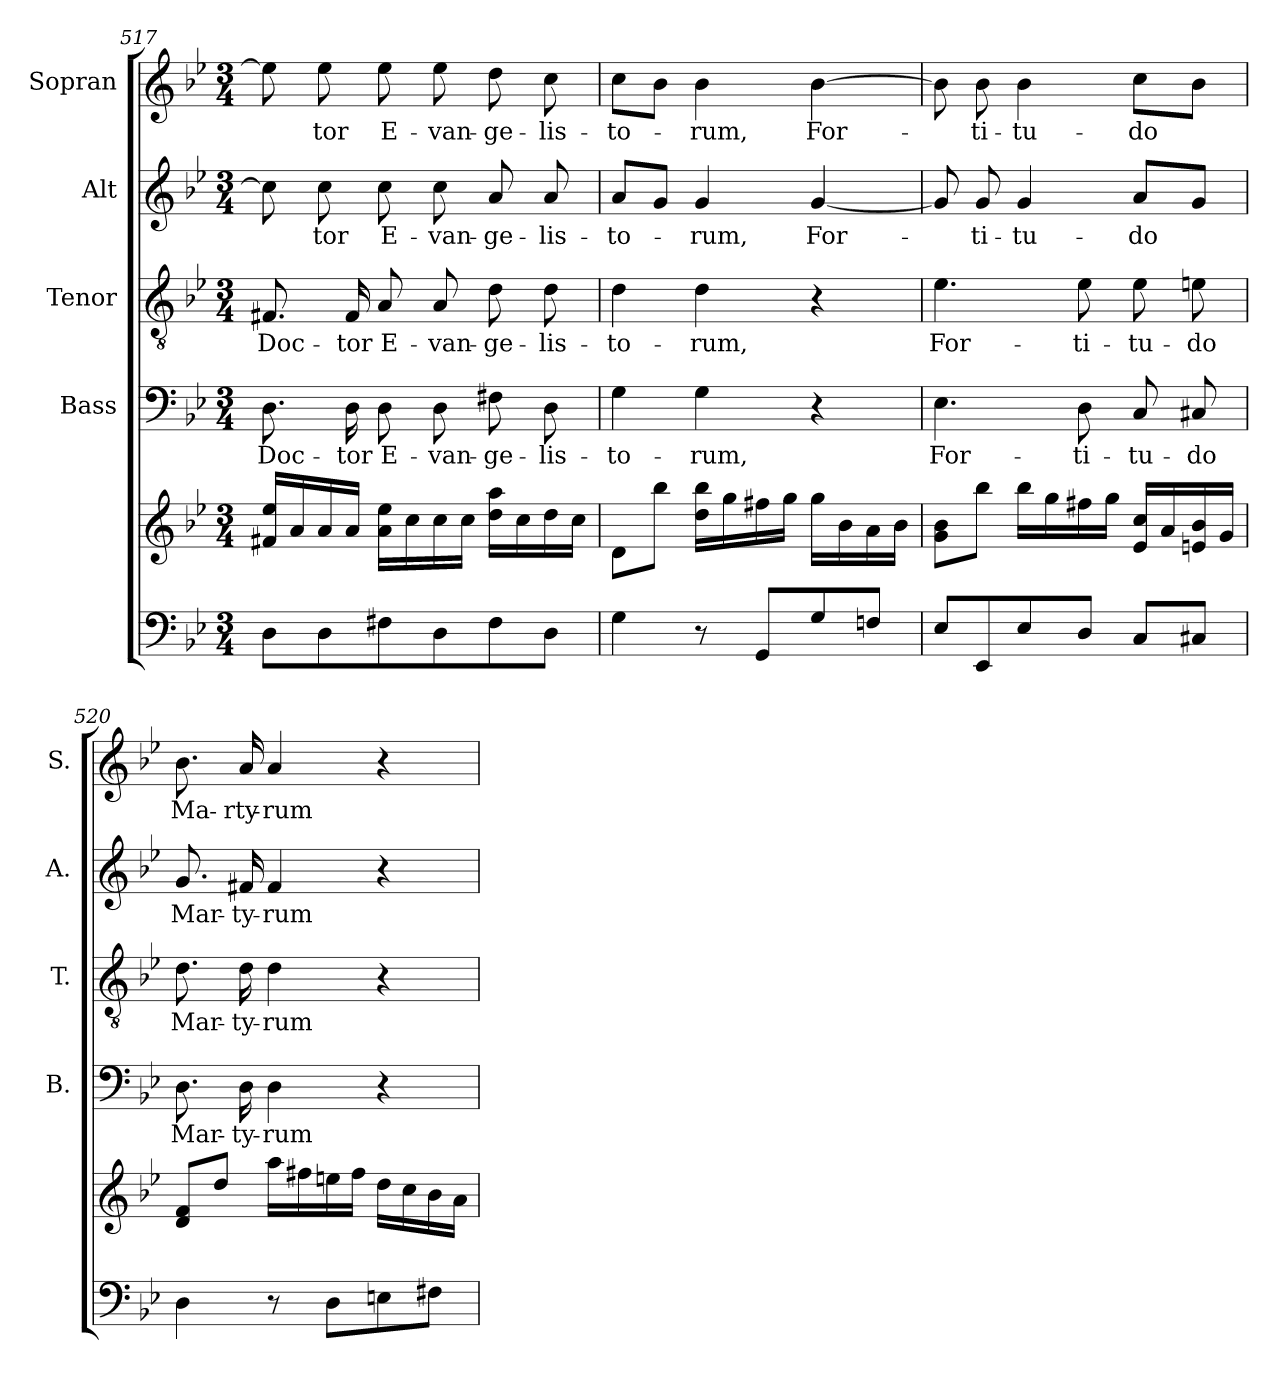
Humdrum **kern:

**kern	**kern	**kern	**text	**kern	**text	**kern	**text	**kern	**text
*part5	*part5	*part4	*part4	*part3	*part3	*part2	*part2	*part1	*part1
*staff6	*staff5	*staff4	*staff4	*staff3	*staff3	*staff2	*staff2	*staff1	*staff1
*	*	*I"Bass	*	*I"Tenor	*	*I"Alt	*	*I"Sopran	*
*	*	*I'B.	*	*I'T.	*	*I'A.	*	*I'S.	*
!!LO:LB:g=z
*clefF4	*clefG2	*clefF4	*	*clefGv2	*	*clefG2	*	*clefG2	*
*k[b-e-]	*k[b-e-]	*k[b-e-]	*	*k[b-e-]	*	*k[b-e-]	*	*k[b-e-]	*
*B-:	*B-:	*B-:	*	*B-:	*	*B-:	*	*B-:	*
*M3/4	*M3/4	*M3/4	*	*M3/4	*	*M3/4	*	*M3/4	*
=517	=517	=517	=517	=517	=517	=517	=517	=517	=517
!	!	!	!LO:LY:b	!	!LO:LY:b	!	!	!	!
8D\L	16f#X/ 16ee-/LL	8.D\	Doc-	8.F#X/	Doc-	8cc\]	.	8ee-\]	.
.	16a/	.	.	.	.	.	.	.	.
!	!	!	!	!	!	!	!LO:LY:b	!	!LO:LY:b
8D\	16a/	.	.	.	.	8cc\	-tor	8ee-\	-tor
!	!	!	!LO:LY:b	!	!LO:LY:b	!	!	!	!
.	16a/JJ	16D\	-tor	16F#/	-tor	.	.	.	.
!	!	!	!LO:LY:b	!	!LO:LY:b	!	!LO:LY:b	!	!LO:LY:b
8F#X\	16a\ 16ee-\LL	8D\	E-	8A/	E-	8cc\	E-	8ee-\	E-
.	16cc\	.	.	.	.	.	.	.	.
!	!	!	!LO:LY:b	!	!LO:LY:b	!	!LO:LY:b	!	!LO:LY:b
8D\	16cc\	8D\	-van-	8A/	-van-	8cc\	-van-	8ee-\	-van-
.	16cc\JJ	.	.	.	.	.	.	.	.
!	!	!	!LO:LY:b	!	!LO:LY:b	!	!LO:LY:b	!	!LO:LY:b
8F#\	16dd\ 16aa\LL	8F#X\	-ge-	8d\	-ge-	8a/	-ge-	8dd\	-ge-
.	16cc\	.	.	.	.	.	.	.	.
!	!	!	!LO:LY:b	!	!LO:LY:b	!	!LO:LY:b	!	!LO:LY:b
8D\J	16dd\	8D\	-lis-	8d\	-lis-	8a/	-lis-	8cc\	-lis-
.	16cc\JJ	.	.	.	.	.	.	.	.
=518	=518	=518	=518	=518	=518	=518	=518	=518	=518
!	!	!	!LO:LY:b	!	!LO:LY:b	!	!LO:LY:b	!	!LO:LY:b
4G\	8d\L	4G\	-to-	4d\	-to-	8a/L	-to-	8cc\L	-to-
.	8bb-\J	.	.	.	.	8g/J	.	8b-\J	.
!	!	!	!LO:LY:b	!	!LO:LY:b	!	!LO:LY:b	!	!LO:LY:b
8r	16dd\ 16bb-\LL	4G\	-rum,	4d\	-rum,	4g/	-rum,	4b-\	-rum,
.	16gg\	.	.	.	.	.	.	.	.
8GG/L	16ff#X\	.	.	.	.	.	.	.	.
.	16gg\JJ	.	.	.	.	.	.	.	.
!	!	!	!	!	!	!	!LO:LY:b	!	!LO:LY:b
8G/	16gg\LL	4r	.	4r	.	[4g/	For-	[4b-\	For-
.	16b-\	.	.	.	.	.	.	.	.
8Fn/J	16a\	.	.	.	.	.	.	.	.
.	16b-\JJ	.	.	.	.	.	.	.	.
=519	=519	=519	=519	=519	=519	=519	=519	=519	=519
!	!	!	!LO:LY:b	!	!LO:LY:b	!	!	!	!
8E-/L	8g\ 8b-\L	4.E-\	For-	4.e-\	For-	8g/]	.	8b-\]	.
!	!	!	!	!	!	!	!LO:LY:b	!	!LO:LY:b
8EE-/	8bb-\J	.	.	.	.	8g/	-ti-	8b-\	-ti-
!	!	!	!	!	!	!	!LO:LY:b	!	!LO:LY:b
8E-/	16bb-\LL	.	.	.	.	4g/	-tu-	4b-\	-tu-
.	16gg\	.	.	.	.	.	.	.	.
!	!	!	!LO:LY:b	!	!LO:LY:b	!	!	!	!
8D/J	16ff#X\	8D\	-ti-	8e-\	-ti-	.	.	.	.
.	16gg\JJ	.	.	.	.	.	.	.	.
!	!	!	!LO:LY:b	!	!LO:LY:b	!	!LO:LY:b	!	!LO:LY:b
8C/L	16e-/ 16cc/LL	8C/	-tu-	8e-\	-tu-	8a/L	-do	8cc\L	-do
.	16a/	.	.	.	.	.	.	.	.
!	!	!	!LO:LY:b	!	!LO:LY:b	!	!	!	!
8C#X/J	16en/ 16b-/	8C#X/	-do	8en\	-do	8g/J	.	8b-\J	.
.	16g/JJ	.	.	.	.	.	.	.	.
!!LO:PB:g=z
=520	=520	=520	=520	=520	=520	=520	=520	=520	=520
!	!	!	!LO:LY:b	!	!LO:LY:b	!	!LO:LY:b	!	!LO:LY:b
4D\	8d/ 8f/L	8.D\	Mar-	8.d\	Mar-	8.g/	Mar-	8.b-\	Ma-
.	8dd/J	.	.	.	.	.	.	.	.
!	!	!	!LO:LY:b	!	!LO:LY:b	!	!LO:LY:b	!	!LO:LY:b
.	.	16D\	-ty-	16d\	-ty-	16f#X/	-ty-	16a/	-rty-
!	!	!	!LO:LY:b	!	!LO:LY:b	!	!LO:LY:b	!	!LO:LY:b
8r	16aa\LL	4D\	-rum	4d\	-rum	4f#/	-rum	4a/	-rum
.	16ff#X\	.	.	.	.	.	.	.	.
8D\L	16een\	.	.	.	.	.	.	.	.
.	16ff#\JJ	.	.	.	.	.	.	.	.
8En\	16dd\LL	4r	.	4r	.	4r	.	4r	.
.	16cc\	.	.	.	.	.	.	.	.
8F#X\J	16b-\	.	.	.	.	.	.	.	.
.	16a\JJ	.	.	.	.	.	.	.	.
=	=	=	=	=	=	=	=	=	=
*-	*-	*-	*-	*-	*-	*-	*-	*-	*-
